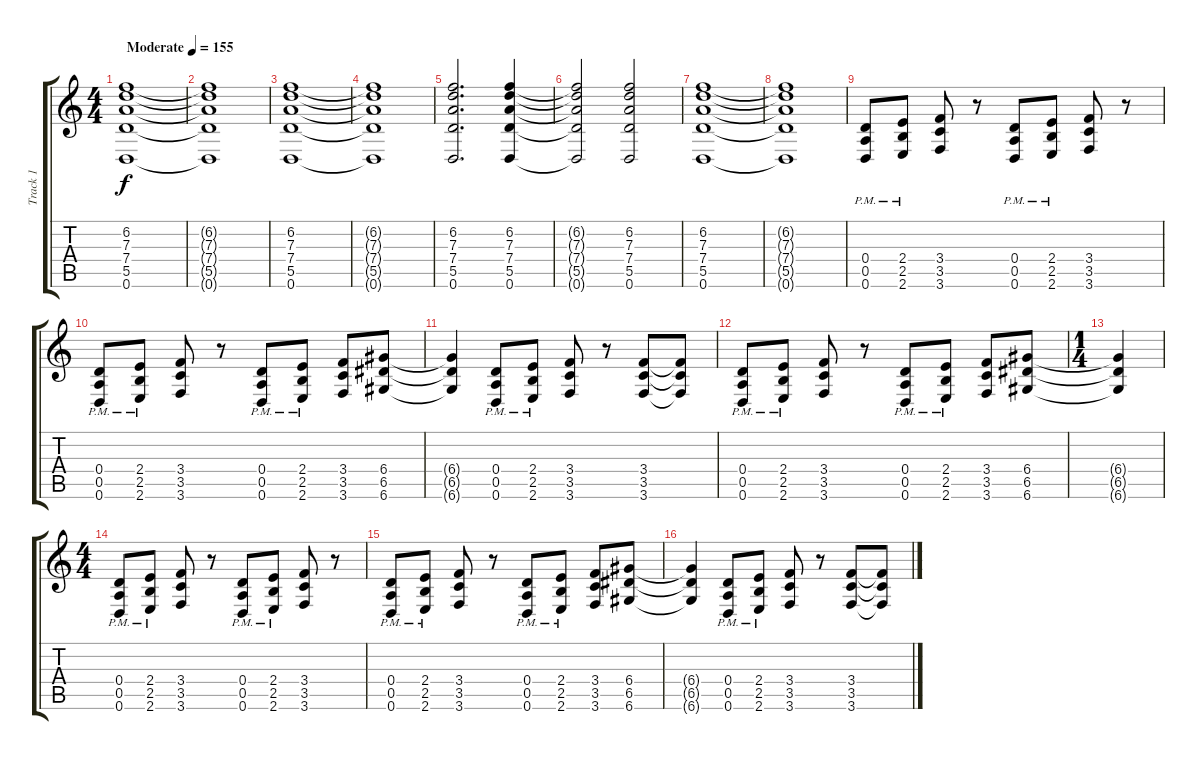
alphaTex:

\track ("Track 1" "Track 1") {instrument distortionguitar}
\staff {score tabs}
\tuning (E4 B3 G3 D3 A2 D2) {hide}
\ts (4 4)
\tempo (155 "Moderate")
\clef g2
\ks c
(6.2 7.3 7.4 5.5 0.6).1{dy f instrument distortionguitar} |
(6.2{t} 7.3{t} 7.4{t} 5.5{t} 0.6{t}).1 |
(6.2 7.3 7.4 5.5 0.6).1 |
(6.2{t} 7.3{t} 7.4{t} 5.5{t} 0.6{t}).1 |
(6.2 7.3 7.4 5.5 0.6).2{d} (6.2 7.3 7.4 5.5 0.6).4 |
(6.2{t} 7.3{t} 7.4{t} 5.5{t} 0.6{t}).2 (6.2 7.3 7.4 5.5 0.6).2 |
(6.2 7.3 7.4 5.5 0.6).1 |
(6.2{t} 7.3{t} 7.4{t} 5.5{t} 0.6{t}).1 |
(0.4{pm} 0.5{pm} 0.6{pm}).8 (2.4{pm} 2.5{pm} 2.6{pm}).8 (3.4 3.5 3.6).8 r.8 (0.4{pm} 0.5{pm} 0.6{pm}).8 (2.4{pm} 2.5{pm} 2.6{pm}).8 (3.4 3.5 3.6).8 r.8 |
(0.4{pm} 0.5{pm} 0.6{pm}).8 (2.4{pm} 2.5{pm} 2.6{pm}).8 (3.4 3.5 3.6).8 r.8 (0.4{pm} 0.5{pm} 0.6{pm}).8 (2.4{pm} 2.5{pm} 2.6{pm}).8 (3.4 3.5 3.6).8 (6.4 6.5 6.6).8 |
(6.4{t} 6.5{t} 6.6{t}).4 (0.4{pm} 0.5{pm} 0.6{pm}).8 (2.4{pm} 2.5{pm} 2.6{pm}).8 (3.4 3.5 3.6).8 r.8 (3.4 3.5 3.6).8 (3.4{t} 3.5{t} 3.6{t}).8 |
(0.4{pm} 0.5{pm} 0.6{pm}).8 (2.4{pm} 2.5{pm} 2.6{pm}).8 (3.4 3.5 3.6).8 r.8 (0.4{pm} 0.5{pm} 0.6{pm}).8 (2.4{pm} 2.5{pm} 2.6{pm}).8 (3.4 3.5 3.6).8 (6.4 6.5 6.6).8 |
\ts (1 4)
(6.4{t} 6.5{t} 6.6{t}).4 |
\ts (4 4)
(0.4{pm} 0.5{pm} 0.6{pm}).8 (2.4{pm} 2.5{pm} 2.6{pm}).8 (3.4 3.5 3.6).8 r.8 (0.4{pm} 0.5{pm} 0.6{pm}).8 (2.4{pm} 2.5{pm} 2.6{pm}).8 (3.4 3.5 3.6).8 r.8 |
(0.4{pm} 0.5{pm} 0.6{pm}).8 (2.4{pm} 2.5{pm} 2.6{pm}).8 (3.4 3.5 3.6).8 r.8 (0.4{pm} 0.5{pm} 0.6{pm}).8 (2.4{pm} 2.5{pm} 2.6{pm}).8 (3.4 3.5 3.6).8 (6.4 6.5 6.6).8 |
(6.4{t} 6.5{t} 6.6{t}).4 (0.4{pm} 0.5{pm} 0.6{pm}).8 (2.4{pm} 2.5{pm} 2.6{pm}).8 (3.4 3.5 3.6).8 r.8 (3.4 3.5 3.6).8 (3.4{t} 3.5{t} 3.6{t}).8
